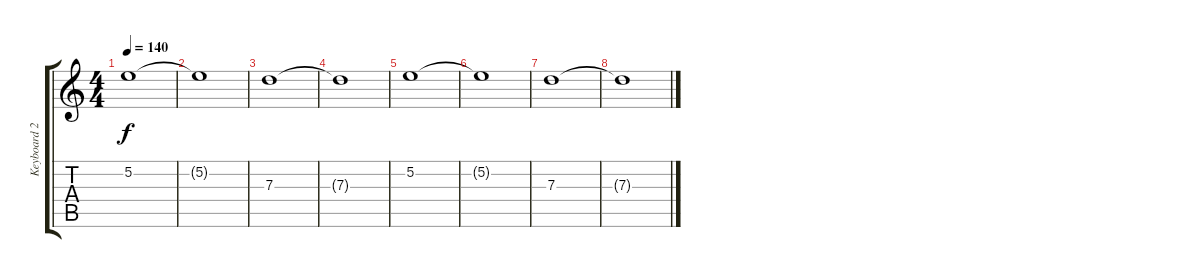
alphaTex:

\track ("Keyboard 2" "Keyboard 2") {instrument pad8sweep}
\staff {score tabs}
\tuning (E5 B4 G4 D4 A3 E3) {hide}
\ts (4 4)
\tempo 140
\clef g2
\ks c
5.2.1{dy f} |
5.2{t}.1 |
7.3.1 |
7.3{t}.1 |
5.2.1 |
5.2{t}.1 |
7.3.1 |
7.3{t}.1
